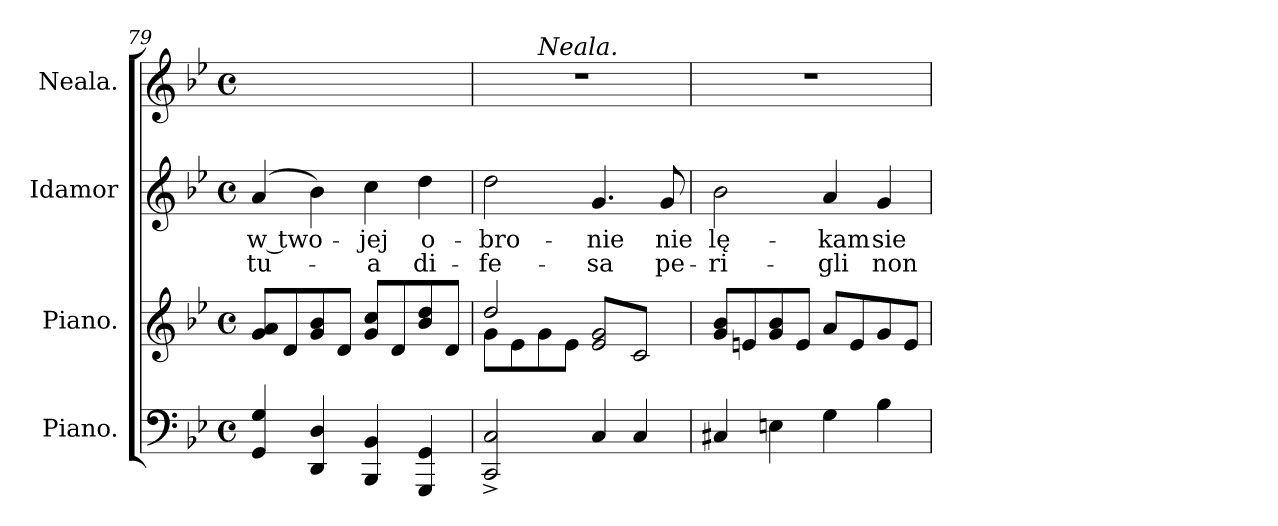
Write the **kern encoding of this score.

**kern	**kern	**kern	**text	**text	**kern
*part4	*part3	*part2	*part2	*part2	*part1
*staff4	*staff3	*staff2	*staff2	*staff2	*staff1
*I"Piano.	*I"Piano.	*I"Idamor	*	*	*I"Neala.
*	*	*I'I.	*	*	*I'N.
*clefF4	*clefG2	*clefG2	*	*	*clefG2
*k[b-e-]	*k[b-e-]	*k[b-e-]	*	*	*k[b-e-]
*g:	*g:	*g:	*	*	*g:
*M4/4	*M4/4	*M4/4	*	*	*M4/4
*met(c)	*met(c)	*met(c)	*	*	*met(c)
=79	=79	=79	=79	=79	=79
4GG/ 4G/	8g/ 8a/L	(4a/	w two-	tu-	1ryy
.	8d/	.	.	.	.
4DD/ 4D/	8g/ 8b-/	4b-\)	.	.	.
.	8d/J	.	.	.	.
4BBB-/ 4BB-/	8g/ 8cc/L	4cc\	-jej	-a	.
.	8d/	.	.	.	.
4GGG/ 4GG/	8b-/ 8dd/	4dd\	o-	di-	.
.	8d/J	.	.	.	.
=80	=80	=80	=80	=80	=80
*	*^	*	*	*	*
!	!	!	!	!	!	!LO:TX:a:t=Neala.
*	*	*	*	*	*	*^
*	*tremolo	*	*	*	*	*	*
2CC^/ 2C^/	2dd/	8g\L	2dd\	-bro-	-fe-	1r	4ryy
.	.	8e-\	.	.	.	.	.
!	!	!	!	!	!	!	!LO:TX:a:i:t=Neala.
.	.	8g\	.	.	.	.	2.ryy
.	.	8e-\J	.	.	.	.	.
4C/	8e-/ 8g/L	2ryy	4.g/	-nie	-sa	.	.
.	8c/	.	.	.	.	.	.
4C/	8e-/ 8g/	.	.	.	.	.	.
.	8c/J	.	8g/	nie	pe-	.	.
*	*Xtremolo	*	*	*	*	*	*
*	*v	*v	*	*	*	*v	*v
=81	=81	=81	=81	=81	=81
4C#X/	8g/ 8b-/L	2b-\	lę-	-ri-	1r
.	8en/	.	.	.	.
4En\	8g/ 8b-/	.	.	.	.
.	8e/J	.	.	.	.
4G\	8a/L	4a/	-kam	-gli	.
.	8e/	.	.	.	.
4B-\	8g/	4g/	sie	non	.
.	8e/J	.	.	.	.
=	=	=	=	=	=
*-	*-	*-	*-	*-	*-
